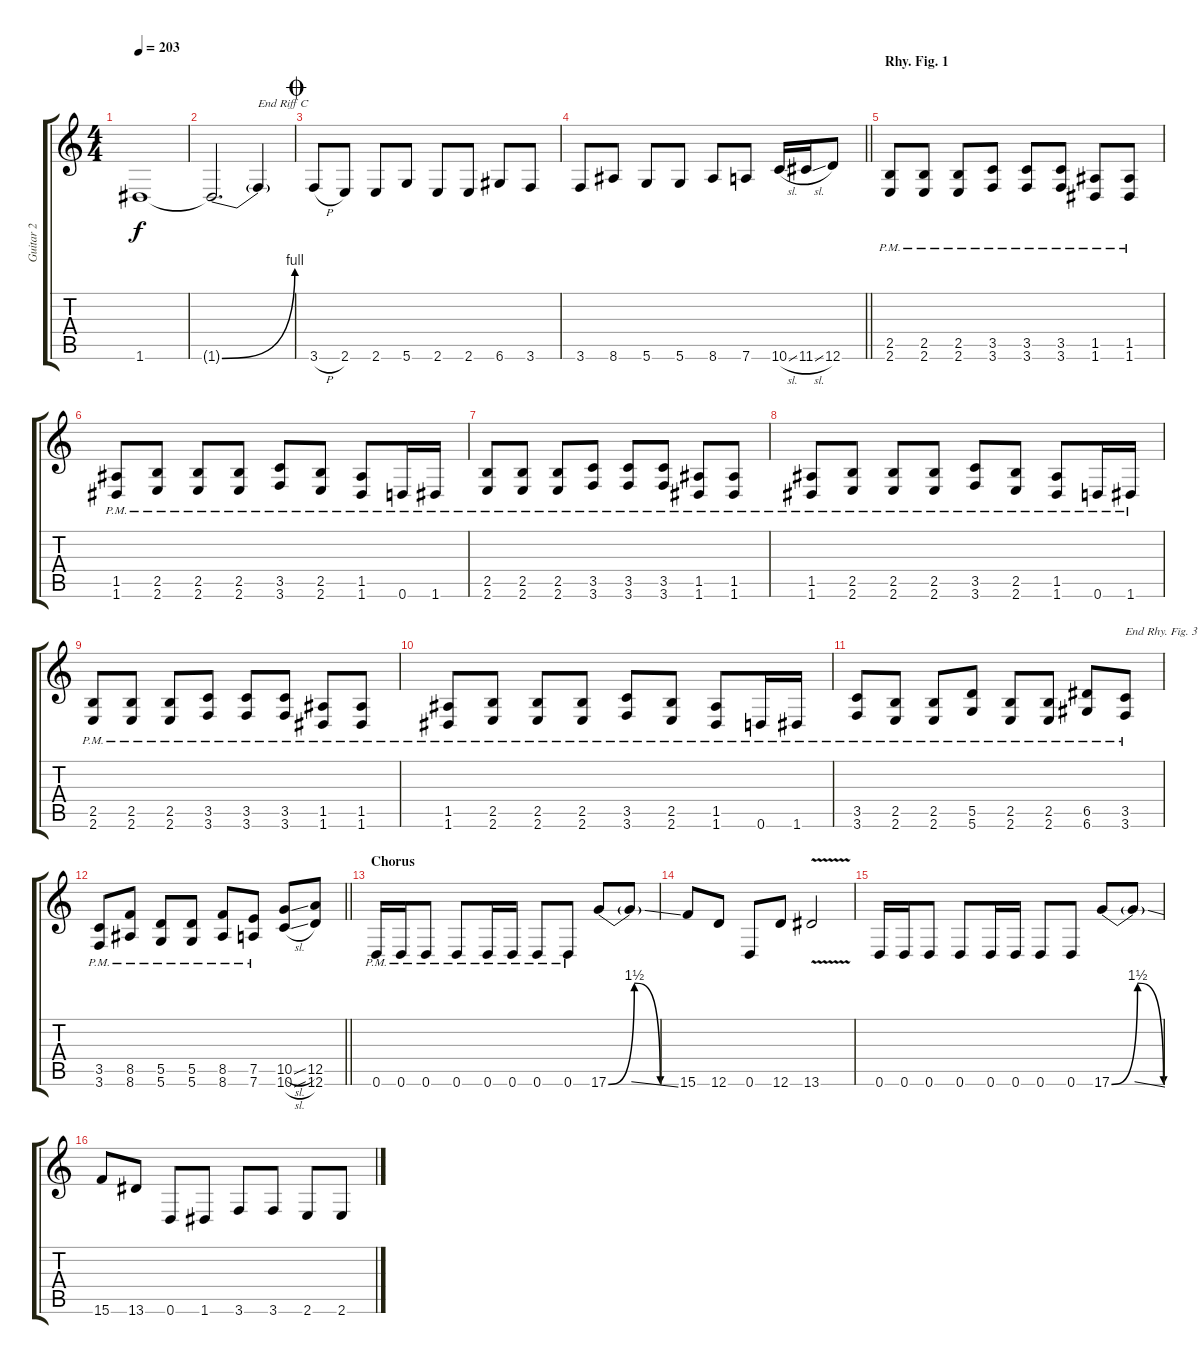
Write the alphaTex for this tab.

\track ("Guitar 2" "Guitar 2") {instrument distortionguitar}
\staff {score tabs}
\tuning (E4 B3 G3 D3 A2 D2) {hide}
\ts (4 4)
\tempo 203
\clef g2
\ks c
1.6.1{dy f} |
1.6{be (bend 0 0 60 4) t}.2{d} 1.6{t}.4{txt "End Riff C"} |
\jump coda
3.6{h}.8 2.6.8 2.6.8 5.6.8 2.6.8 2.6.8 6.6.8 3.6.8 |
\barLineRight lightlight
3.6.8 8.6.8 5.6.8 5.6.8 8.6.8 7.6.8 10.6{sl}.16 11.6{sl}.16 12.6.8 |
\section ("" "Rhy. Fig. 1")
(2.5{pm} 2.6{pm}).8 (2.5{pm} 2.6{pm}).8 (2.5{pm} 2.6{pm}).8 (3.5{pm} 3.6{pm}).8 (3.5{pm} 3.6{pm}).8 (3.5{pm} 3.6{pm}).8 (1.5{pm} 1.6{pm}).8 (1.5{pm} 1.6{pm}).8 |
(1.5{pm} 1.6{pm}).8 (2.5{pm} 2.6{pm}).8 (2.5{pm} 2.6{pm}).8 (2.5{pm} 2.6{pm}).8 (3.5{pm} 3.6{pm}).8 (2.5{pm} 2.6{pm}).8 (1.5{pm} 1.6{pm}).8 0.6{pm}.16 1.6{pm}.16 |
(2.5{pm} 2.6{pm}).8 (2.5{pm} 2.6{pm}).8 (2.5{pm} 2.6{pm}).8 (3.5{pm} 3.6{pm}).8 (3.5{pm} 3.6{pm}).8 (3.5{pm} 3.6{pm}).8 (1.5{pm} 1.6{pm}).8 (1.5{pm} 1.6{pm}).8 |
(1.5{pm} 1.6{pm}).8 (2.5{pm} 2.6{pm}).8 (2.5{pm} 2.6{pm}).8 (2.5{pm} 2.6{pm}).8 (3.5{pm} 3.6{pm}).8 (2.5{pm} 2.6{pm}).8 (1.5{pm} 1.6{pm}).8 0.6{pm}.16 1.6{pm}.16 |
(2.5{pm} 2.6{pm}).8 (2.5{pm} 2.6{pm}).8 (2.5{pm} 2.6{pm}).8 (3.5{pm} 3.6{pm}).8 (3.5{pm} 3.6{pm}).8 (3.5{pm} 3.6{pm}).8 (1.5{pm} 1.6{pm}).8 (1.5{pm} 1.6{pm}).8 |
(1.5{pm} 1.6{pm}).8 (2.5{pm} 2.6{pm}).8 (2.5{pm} 2.6{pm}).8 (2.5{pm} 2.6{pm}).8 (3.5{pm} 3.6{pm}).8 (2.5{pm} 2.6{pm}).8 (1.5{pm} 1.6{pm}).8 0.6{pm}.16 1.6{pm}.16 |
(3.5{pm} 3.6{pm}).8 (2.5{pm} 2.6{pm}).8 (2.5{pm} 2.6{pm}).8 (5.5{pm} 5.6{pm}).8 (2.5{pm} 2.6{pm}).8 (2.5{pm} 2.6{pm}).8 (6.5{pm} 6.6{pm}).8 (3.5{pm} 3.6{pm}).8{txt "End Rhy. Fig. 3"} |
\barLineRight lightlight
(3.5{pm} 3.6{pm}).8 (8.5{pm} 8.6{pm}).8 (5.5{pm} 5.6{pm}).8 (5.5{pm} 5.6{pm}).8 (8.5{pm} 8.6{pm}).8 (7.5{pm} 7.6{pm}).8 (10.5{sl} 10.6{sl}).8 (12.5 12.6).8 |
\section ("" "Chorus")
0.6{pm}.16 0.6{pm}.16 0.6{pm}.8 0.6{pm}.8 0.6{pm}.16 0.6{pm}.16 0.6{pm}.8 0.6{pm}.8 17.6{be (bendrelease 0 0 15 6 15 6 60 0)}.8 17.6{ss t}.8 |
15.6.8 12.6.8 0.6.8 12.6.8 13.6{v}.2 |
0.6.16 0.6.16 0.6.8 0.6.8 0.6.16 0.6.16 0.6.8 0.6.8 17.6{be (bendrelease 0 0 15 6 15 6 60 0)}.8 17.6{ss t}.8 |
15.6.8 13.6.8 0.6.8 1.6.8 3.6.8 3.6.8 2.6.8 2.6.8
